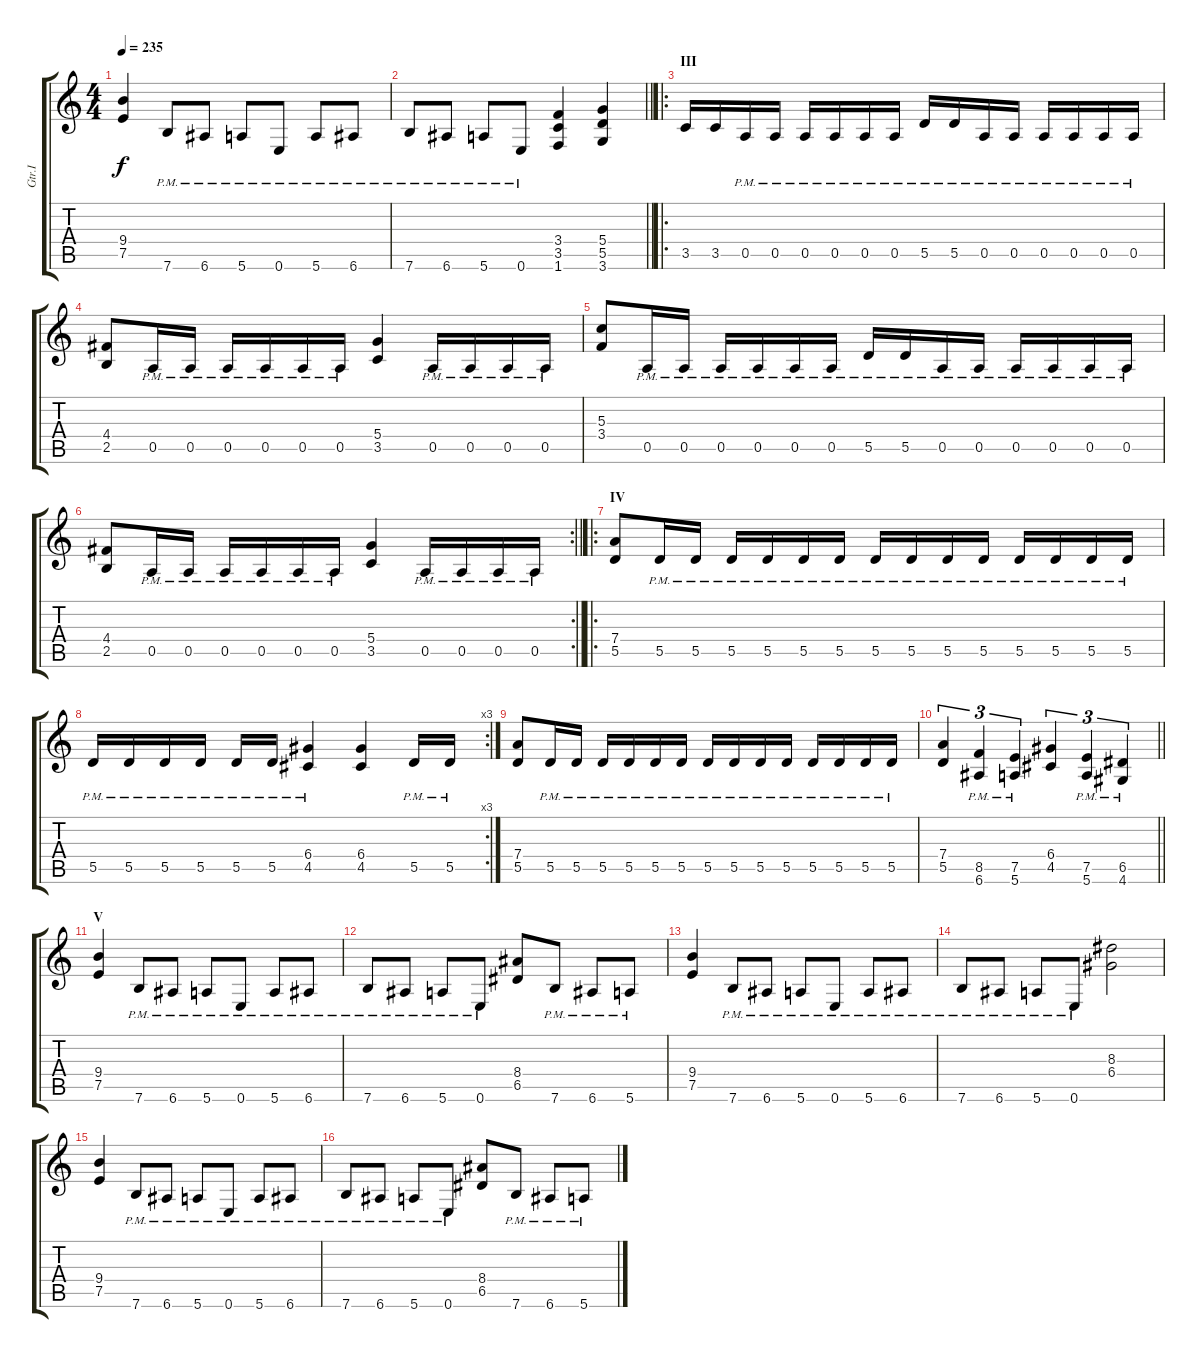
\track ("Gtr.I" "Gtr.I") {instrument distortionguitar}
\staff {score tabs}
\tuning (E4 B3 G3 D3 A2 E2) {hide}
\ts (4 4)
\tempo 235
\clef g2
\ks c
(9.4 7.5).4{dy f} 7.6{pm}.8 6.6{pm}.8 5.6{pm}.8 0.6{pm}.8 5.6{pm}.8 6.6{pm}.8 |
\barLineRight lightlight
7.6{pm}.8 6.6{pm}.8 5.6{pm}.8 0.6{pm}.8 (3.4 3.5 1.6).4 (5.4 5.5 3.6).4 |
\ro
\section ("" "III")
3.5.16 3.5.16 0.5{pm}.16 0.5{pm}.16 0.5{pm}.16 0.5{pm}.16 0.5{pm}.16 0.5{pm}.16 5.5{pm}.16 5.5{pm}.16 0.5{pm}.16 0.5{pm}.16 0.5{pm}.16 0.5{pm}.16 0.5{pm}.16 0.5{pm}.16 |
(4.4 2.5).8 0.5{pm}.16 0.5{pm}.16 0.5{pm}.16 0.5{pm}.16 0.5{pm}.16 0.5{pm}.16 (5.4 3.5).4 0.5{pm}.16 0.5{pm}.16 0.5{pm}.16 0.5{pm}.16 |
(5.3 3.4).8 0.5{pm}.16 0.5{pm}.16 0.5{pm}.16 0.5{pm}.16 0.5{pm}.16 0.5{pm}.16 5.5{pm}.16 5.5{pm}.16 0.5{pm}.16 0.5{pm}.16 0.5{pm}.16 0.5{pm}.16 0.5{pm}.16 0.5{pm}.16 |
\rc 2
\barLineRight lightlight
(4.4 2.5).8 0.5{pm}.16 0.5{pm}.16 0.5{pm}.16 0.5{pm}.16 0.5{pm}.16 0.5{pm}.16 (5.4 3.5).4 0.5{pm}.16 0.5{pm}.16 0.5{pm}.16 0.5{pm}.16 |
\ro
\section ("" "IV")
(7.4 5.5).8 5.5{pm}.16 5.5{pm}.16 5.5{pm}.16 5.5{pm}.16 5.5{pm}.16 5.5{pm}.16 5.5{pm}.16 5.5{pm}.16 5.5{pm}.16 5.5{pm}.16 5.5{pm}.16 5.5{pm}.16 5.5{pm}.16 5.5{pm}.16 |
\rc 3
5.5{pm}.16 5.5{pm}.16 5.5{pm}.16 5.5{pm}.16 5.5{pm}.16 5.5{pm}.16 (6.4{pm} 4.5{pm}).4 (6.4 4.5).4 5.5{pm}.16 5.5{pm}.16 |
(7.4 5.5).8 5.5{pm}.16 5.5{pm}.16 5.5{pm}.16 5.5{pm}.16 5.5{pm}.16 5.5{pm}.16 5.5{pm}.16 5.5{pm}.16 5.5{pm}.16 5.5{pm}.16 5.5{pm}.16 5.5{pm}.16 5.5{pm}.16 5.5{pm}.16 |
\barLineRight lightlight
(7.4 5.5).4{tu (3 2)} (8.5{pm} 6.6{pm}).4{tu (3 2)} (7.5{pm} 5.6{pm}).4{tu (3 2)} (6.4 4.5).4{tu (3 2)} (7.5{pm} 5.6{pm}).4{tu (3 2)} (6.5{pm} 4.6{pm}).4{tu (3 2)} |
\section ("" "V")
(9.4 7.5).4 7.6{pm}.8 6.6{pm}.8 5.6{pm}.8 0.6{pm}.8 5.6{pm}.8 6.6{pm}.8 |
7.6{pm}.8 6.6{pm}.8 5.6{pm}.8 0.6{pm}.8 (8.4 6.5).8 7.6{pm}.8 6.6{pm}.8 5.6{pm}.8 |
(9.4 7.5).4 7.6{pm}.8 6.6{pm}.8 5.6{pm}.8 0.6{pm}.8 5.6{pm}.8 6.6{pm}.8 |
7.6{pm}.8 6.6{pm}.8 5.6{pm}.8 0.6{pm}.8 (8.3 6.4).2 |
(9.4 7.5).4 7.6{pm}.8 6.6{pm}.8 5.6{pm}.8 0.6{pm}.8 5.6{pm}.8 6.6{pm}.8 |
7.6{pm}.8 6.6{pm}.8 5.6{pm}.8 0.6{pm}.8 (8.4 6.5).8 7.6{pm}.8 6.6{pm}.8 5.6{pm}.8
